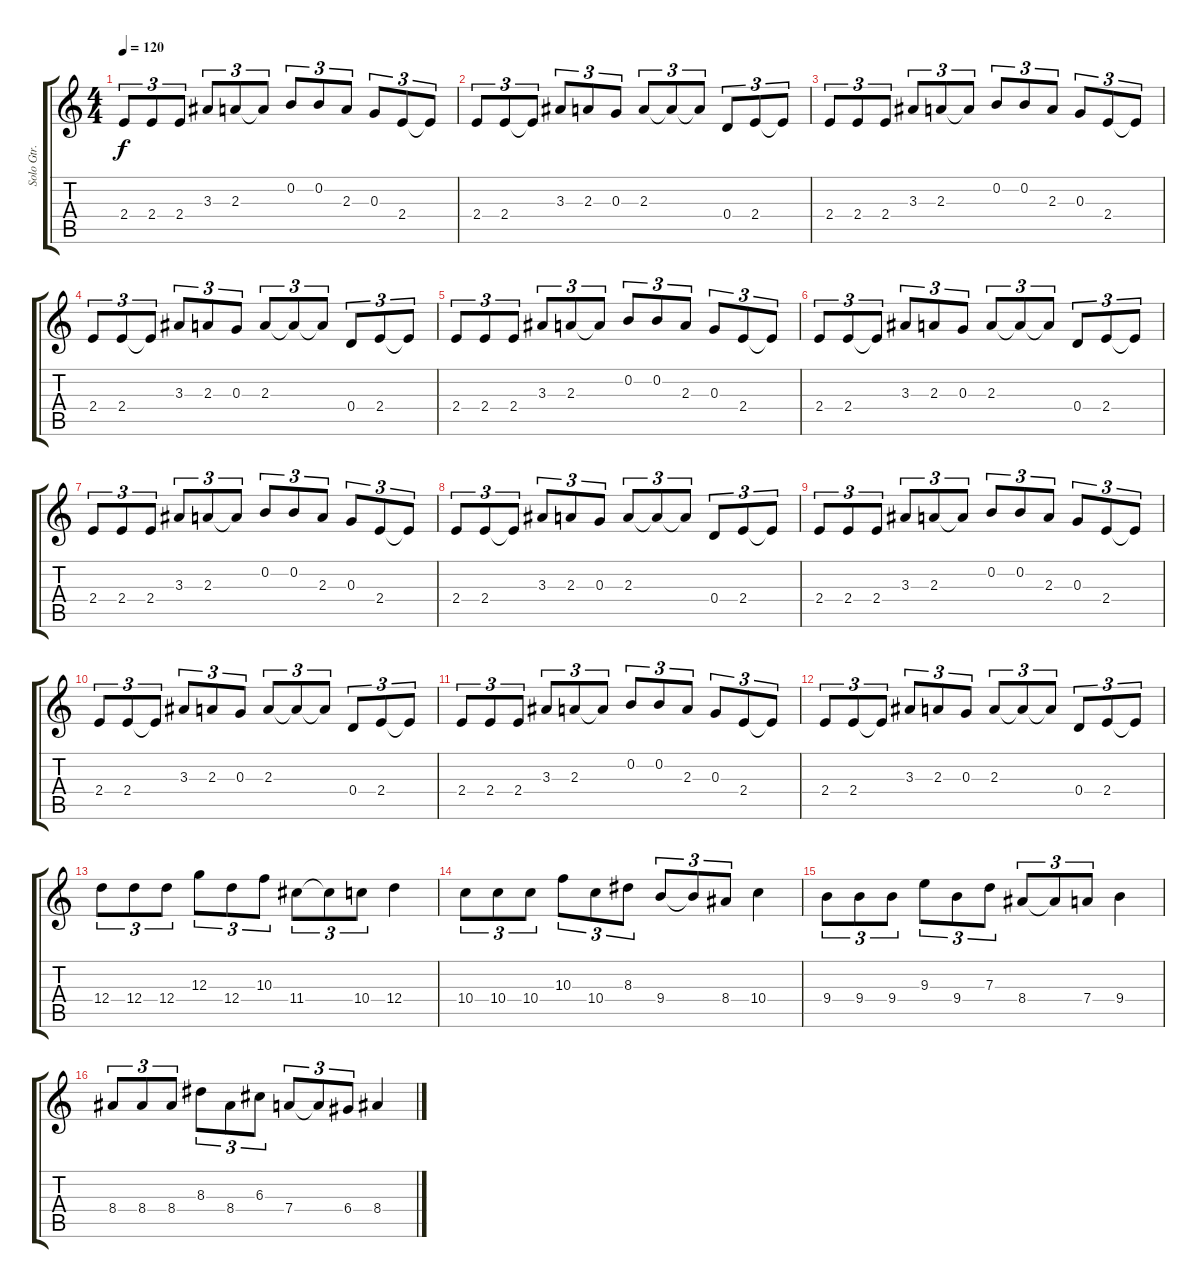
\track ("Solo Gtr. 3" "Solo Gtr. ") {instrument distortionguitar}
\staff {score tabs}
\tuning (E4 B3 G3 D3 A2 E2) {hide}
\ts (4 4)
\tempo 120
\clef g2
\ks c
2.4.8{tu (3 2) dy f} 2.4.8{tu (3 2)} 2.4.8{tu (3 2)} 3.3.8{tu (3 2)} 2.3.8{tu (3 2)} 2.3{t}.8{tu (3 2)} 0.2.8{tu (3 2)} 0.2.8{tu (3 2)} 2.3.8{tu (3 2)} 0.3.8{tu (3 2)} 2.4.8{tu (3 2)} 2.4{t}.8{tu (3 2)} |
2.4.8{tu (3 2)} 2.4.8{tu (3 2)} 2.4{t}.8{tu (3 2)} 3.3.8{tu (3 2)} 2.3.8{tu (3 2)} 0.3.8{tu (3 2)} 2.3.8{tu (3 2)} 2.3{t}.8{tu (3 2)} 2.3{t}.8{tu (3 2)} 0.4.8{tu (3 2)} 2.4.8{tu (3 2)} 2.4{t}.8{tu (3 2)} |
2.4.8{tu (3 2)} 2.4.8{tu (3 2)} 2.4.8{tu (3 2)} 3.3.8{tu (3 2)} 2.3.8{tu (3 2)} 2.3{t}.8{tu (3 2)} 0.2.8{tu (3 2)} 0.2.8{tu (3 2)} 2.3.8{tu (3 2)} 0.3.8{tu (3 2)} 2.4.8{tu (3 2)} 2.4{t}.8{tu (3 2)} |
2.4.8{tu (3 2)} 2.4.8{tu (3 2)} 2.4{t}.8{tu (3 2)} 3.3.8{tu (3 2)} 2.3.8{tu (3 2)} 0.3.8{tu (3 2)} 2.3.8{tu (3 2)} 2.3{t}.8{tu (3 2)} 2.3{t}.8{tu (3 2)} 0.4.8{tu (3 2)} 2.4.8{tu (3 2)} 2.4{t}.8{tu (3 2)} |
2.4.8{tu (3 2)} 2.4.8{tu (3 2)} 2.4.8{tu (3 2)} 3.3.8{tu (3 2)} 2.3.8{tu (3 2)} 2.3{t}.8{tu (3 2)} 0.2.8{tu (3 2)} 0.2.8{tu (3 2)} 2.3.8{tu (3 2)} 0.3.8{tu (3 2)} 2.4.8{tu (3 2)} 2.4{t}.8{tu (3 2)} |
2.4.8{tu (3 2)} 2.4.8{tu (3 2)} 2.4{t}.8{tu (3 2)} 3.3.8{tu (3 2)} 2.3.8{tu (3 2)} 0.3.8{tu (3 2)} 2.3.8{tu (3 2)} 2.3{t}.8{tu (3 2)} 2.3{t}.8{tu (3 2)} 0.4.8{tu (3 2)} 2.4.8{tu (3 2)} 2.4{t}.8{tu (3 2)} |
2.4.8{tu (3 2)} 2.4.8{tu (3 2)} 2.4.8{tu (3 2)} 3.3.8{tu (3 2)} 2.3.8{tu (3 2)} 2.3{t}.8{tu (3 2)} 0.2.8{tu (3 2)} 0.2.8{tu (3 2)} 2.3.8{tu (3 2)} 0.3.8{tu (3 2)} 2.4.8{tu (3 2)} 2.4{t}.8{tu (3 2)} |
2.4.8{tu (3 2)} 2.4.8{tu (3 2)} 2.4{t}.8{tu (3 2)} 3.3.8{tu (3 2)} 2.3.8{tu (3 2)} 0.3.8{tu (3 2)} 2.3.8{tu (3 2)} 2.3{t}.8{tu (3 2)} 2.3{t}.8{tu (3 2)} 0.4.8{tu (3 2)} 2.4.8{tu (3 2)} 2.4{t}.8{tu (3 2)} |
2.4.8{tu (3 2)} 2.4.8{tu (3 2)} 2.4.8{tu (3 2)} 3.3.8{tu (3 2)} 2.3.8{tu (3 2)} 2.3{t}.8{tu (3 2)} 0.2.8{tu (3 2)} 0.2.8{tu (3 2)} 2.3.8{tu (3 2)} 0.3.8{tu (3 2)} 2.4.8{tu (3 2)} 2.4{t}.8{tu (3 2)} |
2.4.8{tu (3 2)} 2.4.8{tu (3 2)} 2.4{t}.8{tu (3 2)} 3.3.8{tu (3 2)} 2.3.8{tu (3 2)} 0.3.8{tu (3 2)} 2.3.8{tu (3 2)} 2.3{t}.8{tu (3 2)} 2.3{t}.8{tu (3 2)} 0.4.8{tu (3 2)} 2.4.8{tu (3 2)} 2.4{t}.8{tu (3 2)} |
2.4.8{tu (3 2)} 2.4.8{tu (3 2)} 2.4.8{tu (3 2)} 3.3.8{tu (3 2)} 2.3.8{tu (3 2)} 2.3{t}.8{tu (3 2)} 0.2.8{tu (3 2)} 0.2.8{tu (3 2)} 2.3.8{tu (3 2)} 0.3.8{tu (3 2)} 2.4.8{tu (3 2)} 2.4{t}.8{tu (3 2)} |
2.4.8{tu (3 2)} 2.4.8{tu (3 2)} 2.4{t}.8{tu (3 2)} 3.3.8{tu (3 2)} 2.3.8{tu (3 2)} 0.3.8{tu (3 2)} 2.3.8{tu (3 2)} 2.3{t}.8{tu (3 2)} 2.3{t}.8{tu (3 2)} 0.4.8{tu (3 2)} 2.4.8{tu (3 2)} 2.4{t}.8{tu (3 2)} |
12.4.8{tu (3 2)} 12.4.8{tu (3 2)} 12.4.8{tu (3 2)} 12.3.8{tu (3 2)} 12.4.8{tu (3 2)} 10.3.8{tu (3 2)} 11.4.8{tu (3 2)} 11.4{t}.8{tu (3 2)} 10.4.8{tu (3 2)} 12.4.4 |
10.4.8{tu (3 2)} 10.4.8{tu (3 2)} 10.4.8{tu (3 2)} 10.3.8{tu (3 2)} 10.4.8{tu (3 2)} 8.3.8{tu (3 2)} 9.4.8{tu (3 2)} 9.4{t}.8{tu (3 2)} 8.4.8{tu (3 2)} 10.4.4 |
9.4.8{tu (3 2)} 9.4.8{tu (3 2)} 9.4.8{tu (3 2)} 9.3.8{tu (3 2)} 9.4.8{tu (3 2)} 7.3.8{tu (3 2)} 8.4.8{tu (3 2)} 8.4{t}.8{tu (3 2)} 7.4.8{tu (3 2)} 9.4.4 |
8.4.8{tu (3 2)} 8.4.8{tu (3 2)} 8.4.8{tu (3 2)} 8.3.8{tu (3 2)} 8.4.8{tu (3 2)} 6.3.8{tu (3 2)} 7.4.8{tu (3 2)} 7.4{t}.8{tu (3 2)} 6.4.8{tu (3 2)} 8.4.4
